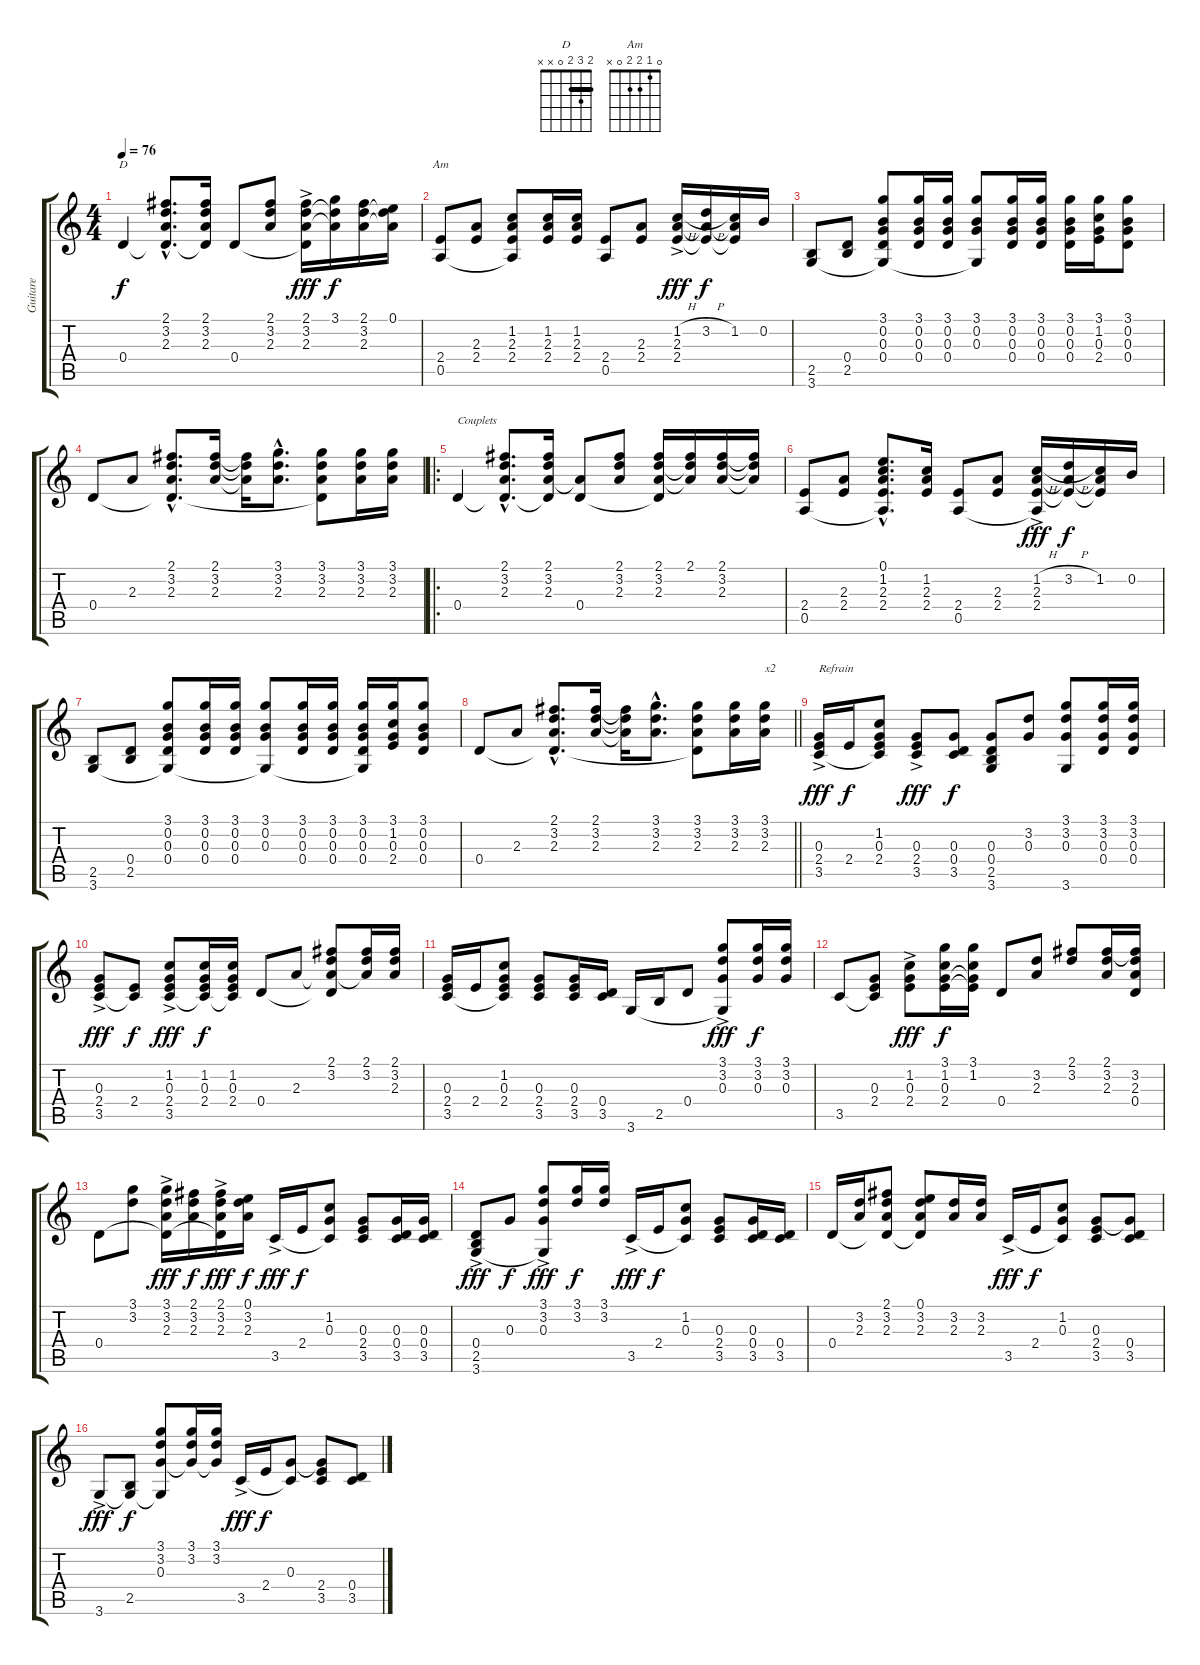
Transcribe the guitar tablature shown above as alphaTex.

\track ("Guitare" "Guitare") {instrument acousticguitarsteel}
\staff {score tabs}
\tuning (E4 B3 G3 D3 A2 E2) {hide}
\chord ("D" 2 3 2 0 x x) {barre 2}
\chord ("Am" 0 1 2 2 0 x)
\ts (4 4)
\tempo 76
\clef g2
\ks c
0.4.4{ch "D" dy f instrument acousticguitarsteel} (2.1{hac} 3.2{hac} 2.3{hac} 0.4{hac t}).8{d} (2.1 3.2 2.3 0.4{t}).16 0.4.8 (2.1 3.2 2.3).8 (2.1 3.2 2.3{ac} 0.4{t}).16{dy fff} (3.1 3.2{t} 2.3{t}).16{dy f} (2.1 3.2 2.3).16 (0.1 3.2{t} 2.3{t}).16 |
(2.4 0.5).8{ch "Am"} (2.3 2.4).8 (1.2 2.3 2.4 0.5{t}).8 (1.2 2.3 2.4).16 (1.2 2.3 2.4).16 (2.4 0.5).8 (2.3 2.4).8 (1.2{h ac} 2.3 2.4).16{dy fff} (3.2{h} 2.3{t} 2.4{t}).16{dy f} (1.2 2.3{t} 2.4{t}).16 0.2.16 |
(2.5 3.6).8 (0.4 2.5).8 (3.1 0.2 0.3 0.4 3.6{t}).8 (3.1 0.2 0.3 0.4).16 (3.1 0.2 0.3 0.4).16 (3.1 0.2 0.3 3.6{t}).8 (3.1 0.2 0.3 0.4).16 (3.1 0.2 0.3 0.4).16 (3.1 0.2 0.3 0.4).16 (3.1 1.2 0.3 2.4).16 (3.1 0.2 0.3 0.4).8 |
0.4.8 2.3.8 (2.1{hac} 3.2{hac} 2.3{hac} 0.4{hac t}).8{d} (2.1 3.2 2.3).16 (2.1{t} 3.2{t} 2.3{t}).16 (3.1{hac} 3.2{hac} 2.3{hac}).8{d} (3.1 3.2 2.3 0.4{t}).8 (3.1 3.2 2.3).16 (3.1 3.2 2.3).16 |
\ro
0.4.4{txt "Couplets"} (2.1{hac} 3.2{hac} 2.3{hac} 0.4{hac t}).8{d} (2.1 3.2 2.3 0.4{t}).16 (2.3{t} 0.4).8 (2.1 3.2 2.3).8 (2.1 3.2 2.3 0.4{t}).16 (2.1 3.2{t} 2.3{t}).16 (2.1 3.2 2.3).16 (2.1{t} 3.2{t} 2.3{t}).16 |
(2.4 0.5).8 (2.3 2.4).8 (0.1{hac} 1.2{hac} 2.3{hac} 2.4{hac} 0.5{hac t}).8{d} (1.2 2.3 2.4).16 (2.4 0.5).8 (2.3 2.4).8 (1.2{h ac} 2.3 2.4 0.5{t}).16{dy fff} (3.2{h} 2.3{t} 2.4{t}).16{dy f} (1.2 2.3{t} 2.4{t}).16 0.2.16 |
(2.5 3.6).8 (0.4 2.5).8 (3.1 0.2 0.3 0.4 3.6{t}).8 (3.1 0.2 0.3 0.4).16 (3.1 0.2 0.3 0.4).16 (3.1 0.2 0.3 3.6{t}).8 (3.1 0.2 0.3 0.4).16 (3.1 0.2 0.3 0.4).16 (3.1 0.2 0.3 0.4 3.6{t}).16 (3.1 1.2 0.3 2.4).16 (3.1 0.2 0.3 0.4).8 |
\barLineRight lightlight
0.4.8 2.3.8 (2.1{hac} 3.2{hac} 2.3{hac} 0.4{hac t}).8{d} (2.1 3.2 2.3).16 (2.1{t} 3.2{t} 2.3{t}).16 (3.1{hac} 3.2{hac} 2.3{hac}).8{d} (3.1 3.2 2.3 0.4{t}).8 (3.1 3.2 2.3).16 (3.1 3.2 2.3).16{txt "x2"} |
(0.3 2.4{ac} 3.5).16{txt "Refrain" dy fff} 2.4.16{dy f} (1.2 0.3 2.4 3.5{t}).8 (0.3{ac} 2.4 3.5).8{dy fff} (0.3 0.4 3.5).8{dy f} (0.3 0.4 2.5 3.6).8 (3.2 0.3).8 (3.1 3.2 0.3 3.6).8 (3.1 3.2 0.3 0.4).16 (3.1 3.2 0.3 0.4).16 |
(0.3 2.4 3.5{ac}).8{dy fff} (2.4 3.5{t}).8{dy f} (1.2 0.3 2.4 3.5{ac}).8{dy fff} (1.2 0.3 2.4 3.5{t}).16{dy f} (1.2 0.3 2.4 3.5{t}).16 0.4.8 2.3.8 (2.1 3.2 2.3{t} 0.4{t}).8 (2.1 3.2 2.3{t}).16 (2.1 3.2 2.3).16 |
(0.3 2.4 3.5).16 2.4.16 (1.2 0.3 2.4 3.5{t}).8 (0.3 2.4 3.5).8 (0.3 2.4 3.5).16 (0.4 3.5).16 3.6.16 2.5.16 0.4.8 (3.1 3.2 0.3{ac} 3.6{t}).8{dy fff} (3.1 3.2 0.3).16{dy f} (3.1 3.2 0.3).16 |
3.5.8 (0.3 2.4 3.5{t}).8 (1.2 0.3 2.4{ac}).8{dy fff} (3.1 1.2 0.3 2.4).16{dy f} (3.1 1.2 0.3{t} 2.4{t}).16 0.4.8 (3.2 2.3).8 (2.1 3.2).8 (2.1 3.2 2.3).16 (2.1{t} 3.2 2.3 0.4).16 |
0.4.8 (3.1 3.2).8 (3.1{ac} 3.2 2.3 0.4{t}).16{dy fff} (2.1 3.2 2.3).16{dy f} (2.1{ac} 3.2 2.3 0.4{t}).16{dy fff} (0.1 3.2 2.3).16{dy f} 3.5{ac}.16{dy fff} 2.4.16{dy f} (1.2 0.3 3.5{t}).8 (0.3 2.4 3.5).8 (0.3 0.4 3.5).16 (0.3 0.4 3.5).16 |
(0.4 2.5 3.6{ac}).8{dy fff} 0.3.8{dy f} (3.1 3.2{ac} 0.3 3.6{t}).8{dy fff} (3.1 3.2).16{dy f} (3.1 3.2).16 3.5{ac}.16{dy fff} 2.4.16{dy f} (1.2 0.3 3.5{t}).8 (0.3 2.4 3.5).8 (0.3 0.4 3.5).16 (0.4 3.5).16 |
0.4.16 (3.2 2.3).16 (2.1 3.2 2.3 0.4{t}).8 (0.1 3.2 2.3 0.4{t}).8 (3.2 2.3).16 (3.2 2.3).16 3.5{ac}.16{dy fff} 2.4.16{dy f} (1.2 0.3 3.5{t}).8 (0.3 2.4 3.5).8 (0.3{t} 0.4 3.5).8 |
3.6{ac}.8{dy fff} (2.5 3.6{t}).8{dy f} (3.1 3.2 0.3 3.6{t}).8 (3.1 3.2 0.3{t}).16 (3.1 3.2 0.3{t}).16 3.5{ac}.16{dy fff} 2.4.16{dy f} (0.3 3.5{t}).8 (0.3{t} 2.4 3.5).8 (0.4 3.5).8
